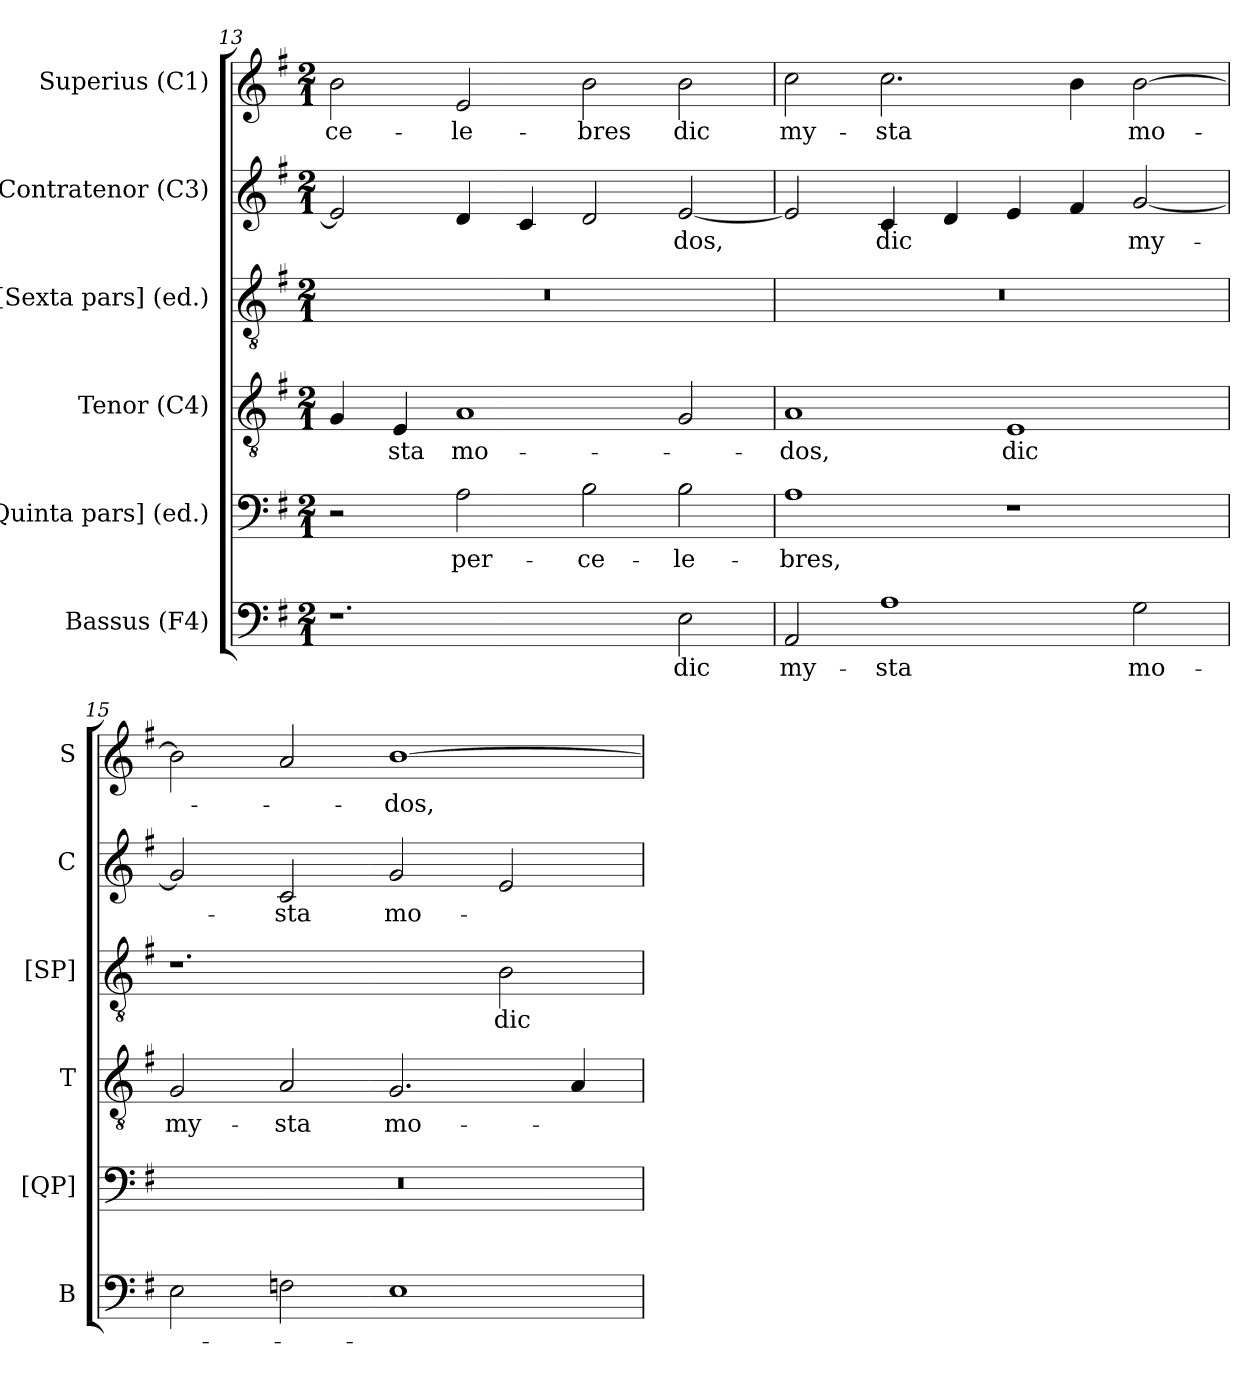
**kern	**text	**kern	**text	**kern	**text	**kern	**text	**kern	**text	**kern	**text
*part6	*part6	*part5	*part5	*part4	*part4	*part3	*part3	*part2	*part2	*part1	*part1
*staff6	*staff6	*staff5	*staff5	*staff4	*staff4	*staff3	*staff3	*staff2	*staff2	*staff1	*staff1
*I"Bassus (F4)	*	*I"[Quinta pars] (ed.)	*	*I"Tenor (C4)	*	*I"[Sexta pars] (ed.)	*	*I"Contratenor (C3)	*	*I"Superius (C1)	*
*I'B	*	*I'[QP]	*	*I'T	*	*I'[SP]	*	*I'C	*	*I'S	*
*clefF4	*	*clefF4	*	*clefGv2	*	*clefGv2	*	*clefG2	*	*clefG2	*
*	*	*	*	*ITrd7c12	*	*	*	*	*	*	*
*k[f#]	*	*k[f#]	*	*k[f#]	*	*k[f#]	*	*k[f#]	*	*k[f#]	*
*G:	*	*G:	*	*G:	*	*G:	*	*G:	*	*G:	*
*M2/1	*	*M2/1	*	*M2/1	*	*M2/1	*	*M2/1	*	*M2/1	*
=13	=13	=13	=13	=13	=13	=13	=13	=13	=13	=13	=13
!	!	!	!	!	!	!LO:N:vis=1	!	!	!	!	!
!	!	!	!	!	!	!	!	!	!	!	!LO:LY:b:color=#000000
1.r	.	2r	.	4GGi/	.	0r	.	2ei/]	.	2bi\	-ce-
!	!	!	!	!	!LO:LY:b:color=#000000	!	!	!	!	!	!
.	.	.	.	4EEi/	-sta	.	.	.	.	.	.
!	!	!	!LO:LY:b:color=#000000	!	!	!	!	!	!	!	!
!	!	!	!	!	!LO:LY:b:color=#000000	!	!	!	!	!	!
!	!	!	!	!	!	!	!	!	!	!	!LO:LY:b:color=#000000
.	.	2Ai\	per-	1AAi	mo-	.	.	4di/	.	2ei/	-le-
.	.	.	.	.	.	.	.	4ci/	.	.	.
!	!	!	!LO:LY:b:color=#000000	!	!	!	!	!	!	!	!
!	!	!	!	!	!	!	!	!	!	!	!LO:LY:b:color=#000000
.	.	2Bi\	-ce-	.	.	.	.	2di/	.	2bi\	-bres
!	!LO:LY:b:color=#000000	!	!	!	!	!	!	!	!	!	!
!	!	!	!LO:LY:b:color=#000000	!	!	!	!	!	!	!	!
!	!	!	!	!	!	!	!	!	!LO:LY:b:color=#000000	!	!
!	!	!	!	!	!	!	!	!	!	!	!LO:LY:b:color=#000000
2Ei\	dic	2Bi\	-le-	2GGi/	.	.	.	[2ei/	-dos,	2bi\	dic
=14	=14	=14	=14	=14	=14	=14	=14	=14	=14	=14	=14
!	!LO:LY:b:color=#000000	!	!	!	!	!	!	!	!	!	!
!	!	!	!LO:LY:b:color=#000000	!	!	!	!	!	!	!	!
!	!	!	!	!	!LO:LY:b:color=#000000	!LO:N:vis=1	!	!	!	!	!
!	!	!	!	!	!	!	!	!	!	!	!LO:LY:b:color=#000000
2AAi/	my-	1Ai	-bres,	1AAi	-dos,	0r	.	2ei/]	.	2cci\	my-
!	!LO:LY:b:color=#000000	!	!	!	!	!	!	!	!	!	!
!	!	!	!	!	!	!	!	!	!LO:LY:b:color=#000000	!	!
!	!	!	!	!	!	!	!	!	!	!	!LO:LY:b:color=#000000
1Ai	-sta	.	.	.	.	.	.	4ci/	dic	2.cci\	-sta
.	.	.	.	.	.	.	.	4di/	.	.	.
!	!	!	!	!	!LO:LY:b:color=#000000	!	!	!	!	!	!
.	.	1r	.	1EEi	dic	.	.	4ei/	.	.	.
.	.	.	.	.	.	.	.	4f#i/	.	4bi\	.
!	!LO:LY:b:color=#000000	!	!	!	!	!	!	!	!	!	!
!	!	!	!	!	!	!	!	!	!LO:LY:b:color=#000000	!	!
!	!	!	!	!	!	!	!	!	!	!	!LO:LY:b:color=#000000
2Gi\	mo-	.	.	.	.	.	.	[2gi/	my-	[2bi\	mo-
=15	=15	=15	=15	=15	=15	=15	=15	=15	=15	=15	=15
!	!	!LO:N:vis=1	!	!	!	!	!	!	!	!	!
!	!	!	!	!	!LO:LY:b:color=#000000	!	!	!	!	!	!
2Ei\	.	0r	.	2GGi/	my-	1.r	.	2gi/]	.	2bi\]	.
!	!	!	!	!	!LO:LY:b:color=#000000	!	!	!	!	!	!
!	!	!	!	!	!	!	!	!	!LO:LY:b:color=#000000	!	!
2Fni\	.	.	.	2AAi/	-sta	.	.	2ci/	-sta	2ai/	.
!	!	!	!	!	!LO:LY:b:color=#000000	!	!	!	!	!	!
!	!	!	!	!	!	!	!	!	!LO:LY:b:color=#000000	!	!
!	!	!	!	!	!	!	!	!	!	!	!LO:LY:b:color=#000000
1Ei	.	.	.	2.GGi/	mo-	.	.	2gi/	mo-	[1bi	-dos,
!	!	!	!	!	!	!	!LO:LY:b:color=#000000	!	!	!	!
.	.	.	.	.	.	2Bi\	dic	2ei/	.	.	.
.	.	.	.	4AAi/	.	.	.	.	.	.	.
=	=	=	=	=	=	=	=	=	=	=	=
*-	*-	*-	*-	*-	*-	*-	*-	*-	*-	*-	*-
